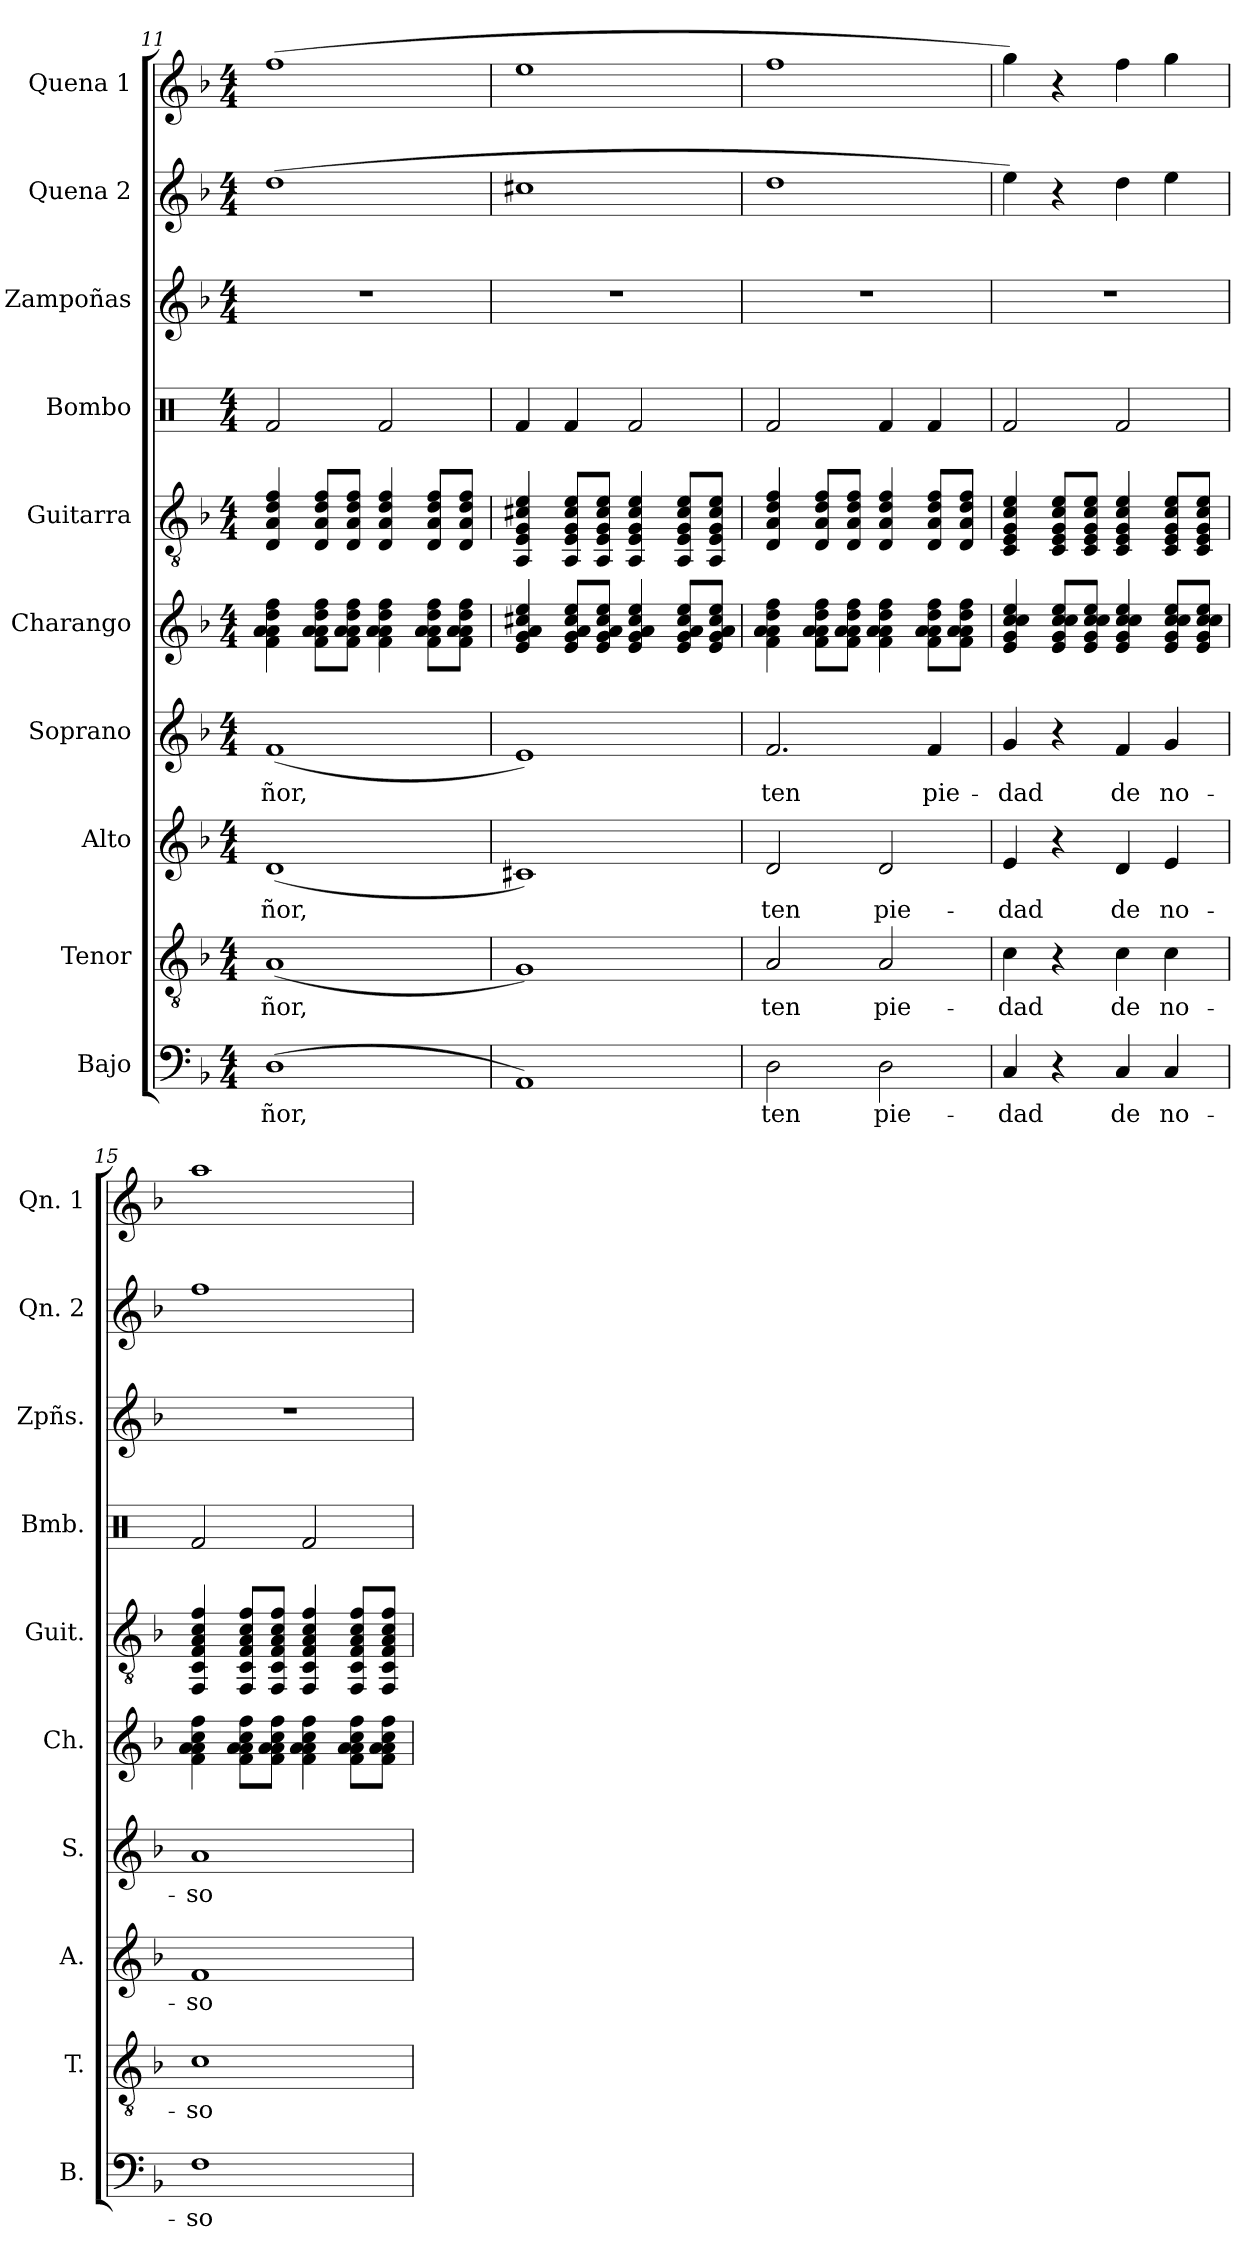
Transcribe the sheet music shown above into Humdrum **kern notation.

**kern	**text	**kern	**text	**kern	**text	**kern	**text	**kern	**kern	**kern	**kern	**kern	**kern
*part10	*part10	*part9	*part9	*part8	*part8	*part7	*part7	*part6	*part5	*part4	*part3	*part2	*part1
*staff10	*staff10	*staff9	*staff9	*staff8	*staff8	*staff7	*staff7	*staff6	*staff5	*staff4	*staff3	*staff2	*staff1
*I"Bajo	*	*I"Tenor	*	*I"Alto	*	*I"Soprano	*	*I"Charango	*I"Guitarra	*I"Bombo	*I"Zampoñas	*I"Quena 2	*I"Quena 1
*I'B.	*	*I'T.	*	*I'A.	*	*I'S.	*	*I'Ch.	*I'Guit.	*I'Bmb.	*I'Zpñs.	*I'Qn. 2	*I'Qn. 1
*clefF4	*	*clefGv2	*	*clefG2	*	*clefG2	*	*clefG2	*clefGv2	*clefX	*clefG2	*clefG2	*clefG2
*k[b-]	*	*k[b-]	*	*k[b-]	*	*k[b-]	*	*k[b-]	*k[b-]	*k[]	*k[b-]	*k[b-]	*k[b-]
*M4/4	*	*M4/4	*	*M4/4	*	*M4/4	*	*M4/4	*M4/4	*M4/4	*M4/4	*M4/4	*M4/4
=11	=11	=11	=11	=11	=11	=11	=11	=11	=11	=11	=11	=11	=11
(1D	-ñor,	(1A	-ñor,	(1d	-ñor,	(1f	-ñor,	4f\ 4a\ 4a\ 4dd\ 4ff\	4D/ 4A/ 4d/ 4f/	2Rf/	1r	(1dd	(1ff
.	.	.	.	.	.	.	.	8f\ 8a\ 8a\ 8dd\ 8ff\L	8D/ 8A/ 8d/ 8f/L	.	.	.	.
.	.	.	.	.	.	.	.	8f\ 8a\ 8a\ 8dd\ 8ff\J	8D/ 8A/ 8d/ 8f/J	.	.	.	.
.	.	.	.	.	.	.	.	4f\ 4a\ 4a\ 4dd\ 4ff\	4D/ 4A/ 4d/ 4f/	2Rf/	.	.	.
.	.	.	.	.	.	.	.	8f\ 8a\ 8a\ 8dd\ 8ff\L	8D/ 8A/ 8d/ 8f/L	.	.	.	.
.	.	.	.	.	.	.	.	8f\ 8a\ 8a\ 8dd\ 8ff\J	8D/ 8A/ 8d/ 8f/J	.	.	.	.
=12	=12	=12	=12	=12	=12	=12	=12	=12	=12	=12	=12	=12	=12
1AA)	.	1G)	.	1c#X)	.	1e)	.	4e/ 4g/ 4a/ 4cc#X/ 4ee/	4AA/ 4E/ 4G/ 4c#X/ 4e/	4Rf/	1r	1cc#X	1ee
.	.	.	.	.	.	.	.	8e/ 8g/ 8a/ 8cc#/ 8ee/L	8AA/ 8E/ 8G/ 8c#/ 8e/L	4Rf/	.	.	.
.	.	.	.	.	.	.	.	8e/ 8g/ 8a/ 8cc#/ 8ee/J	8AA/ 8E/ 8G/ 8c#/ 8e/J	.	.	.	.
.	.	.	.	.	.	.	.	4e/ 4g/ 4a/ 4cc#/ 4ee/	4AA/ 4E/ 4G/ 4c#/ 4e/	2Rf/	.	.	.
.	.	.	.	.	.	.	.	8e/ 8g/ 8a/ 8cc#/ 8ee/L	8AA/ 8E/ 8G/ 8c#/ 8e/L	.	.	.	.
.	.	.	.	.	.	.	.	8e/ 8g/ 8a/ 8cc#/ 8ee/J	8AA/ 8E/ 8G/ 8c#/ 8e/J	.	.	.	.
=13	=13	=13	=13	=13	=13	=13	=13	=13	=13	=13	=13	=13	=13
2D\	ten	2A/	ten	2d/	ten	2.f/	ten	4f\ 4a\ 4a\ 4dd\ 4ff\	4D/ 4A/ 4d/ 4f/	2Rf/	1r	1dd	1ff
.	.	.	.	.	.	.	.	8f\ 8a\ 8a\ 8dd\ 8ff\L	8D/ 8A/ 8d/ 8f/L	.	.	.	.
.	.	.	.	.	.	.	.	8f\ 8a\ 8a\ 8dd\ 8ff\J	8D/ 8A/ 8d/ 8f/J	.	.	.	.
2D\	pie-	2A/	pie-	2d/	pie-	.	.	4f\ 4a\ 4a\ 4dd\ 4ff\	4D/ 4A/ 4d/ 4f/	4Rf/	.	.	.
.	.	.	.	.	.	4f/	pie-	8f\ 8a\ 8a\ 8dd\ 8ff\L	8D/ 8A/ 8d/ 8f/L	4Rf/	.	.	.
.	.	.	.	.	.	.	.	8f\ 8a\ 8a\ 8dd\ 8ff\J	8D/ 8A/ 8d/ 8f/J	.	.	.	.
=14	=14	=14	=14	=14	=14	=14	=14	=14	=14	=14	=14	=14	=14
4C/	-dad	4c\	-dad	4e/	-dad	4g/	-dad	4e/ 4g/ 4cc/ 4cc/ 4ee/	4C/ 4E/ 4G/ 4c/ 4e/	2Rf/	1r	4ee\)	4gg\)
4r	.	4r	.	4r	.	4r	.	8e/ 8g/ 8cc/ 8cc/ 8ee/L	8C/ 8E/ 8G/ 8c/ 8e/L	.	.	4r	4r
.	.	.	.	.	.	.	.	8e/ 8g/ 8cc/ 8cc/ 8ee/J	8C/ 8E/ 8G/ 8c/ 8e/J	.	.	.	.
4C/	de	4c\	de	4d/	de	4f/	de	4e/ 4g/ 4cc/ 4cc/ 4ee/	4C/ 4E/ 4G/ 4c/ 4e/	2Rf/	.	4dd\	4ff\
4C/	no-	4c\	no-	4e/	no-	4g/	no-	8e/ 8g/ 8cc/ 8cc/ 8ee/L	8C/ 8E/ 8G/ 8c/ 8e/L	.	.	4ee\	4gg\
.	.	.	.	.	.	.	.	8e/ 8g/ 8cc/ 8cc/ 8ee/J	8C/ 8E/ 8G/ 8c/ 8e/J	.	.	.	.
=15	=15	=15	=15	=15	=15	=15	=15	=15	=15	=15	=15	=15	=15
1F	-so-	1c	-so-	1f	-so-	1a	-so-	4f\ 4a\ 4a\ 4cc\ 4ff\	4FF/ 4C/ 4F/ 4A/ 4c/ 4f/	2Rf/	1r	1ff	1aa
.	.	.	.	.	.	.	.	8f\ 8a\ 8a\ 8cc\ 8ff\L	8FF/ 8C/ 8F/ 8A/ 8c/ 8f/L	.	.	.	.
.	.	.	.	.	.	.	.	8f\ 8a\ 8a\ 8cc\ 8ff\J	8FF/ 8C/ 8F/ 8A/ 8c/ 8f/J	.	.	.	.
.	.	.	.	.	.	.	.	4f\ 4a\ 4a\ 4cc\ 4ff\	4FF/ 4C/ 4F/ 4A/ 4c/ 4f/	2Rf/	.	.	.
.	.	.	.	.	.	.	.	8f\ 8a\ 8a\ 8cc\ 8ff\L	8FF/ 8C/ 8F/ 8A/ 8c/ 8f/L	.	.	.	.
.	.	.	.	.	.	.	.	8f\ 8a\ 8a\ 8cc\ 8ff\J	8FF/ 8C/ 8F/ 8A/ 8c/ 8f/J	.	.	.	.
=	=	=	=	=	=	=	=	=	=	=	=	=	=
*-	*-	*-	*-	*-	*-	*-	*-	*-	*-	*-	*-	*-	*-
